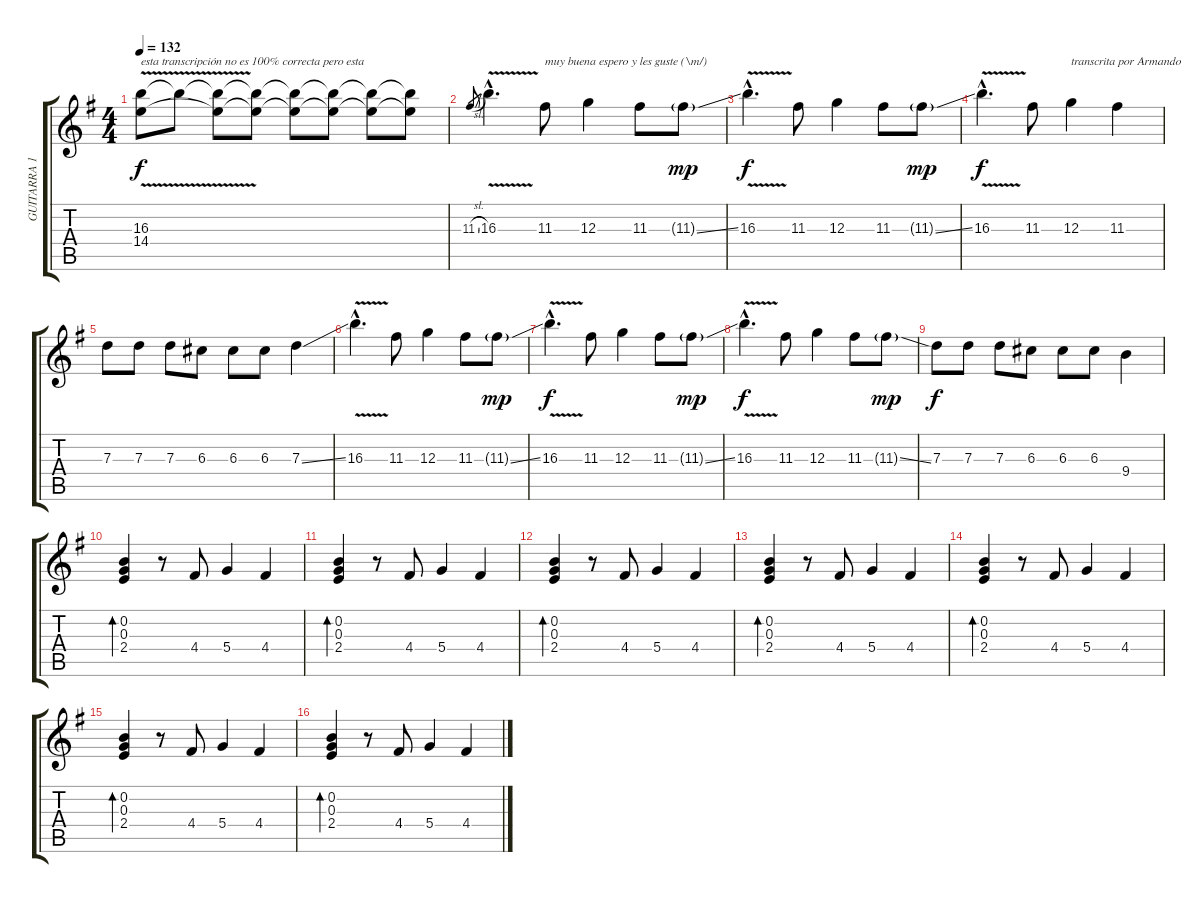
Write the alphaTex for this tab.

\track ("GUITARRA 1" "GUITARRA 1") {instrument overdrivenguitar}
\staff {score tabs}
\tuning (E4 B3 G3 D3 A2 E2) {hide}
\ts (4 4)
\tempo 132
\clef g2
\ks eminor
(16.3{v} 14.4{v}).8{txt "esta transcripción no es 100% correcta pero esta" dy f volume 0 instrument overdrivenguitar} 16.3{t}.8{volume 2} (16.3{t} 14.4{t}).8{volume 6} (16.3{t} 14.4{t}).8{volume 9} (16.3{t} 14.4{t}).8{volume 10} (16.3{t} 14.4{t}).8{volume 12} (16.3{t} 14.4{t}).8{volume 13} (16.3{t} 14.4{t}).8 |
11.3{sl}.8{gr} 16.3{v hac}.4{d} 11.3.8{txt "muy buena espero y les guste (\\m/)"} 12.3.4 11.3.8 11.3{ss g}.8{dy mp} |
16.3{v hac}.4{d dy f} 11.3.8 12.3.4 11.3.8 11.3{ss g}.8{dy mp} |
16.3{v hac}.4{d dy f} 11.3.8 12.3.4{txt "transcrita por Armando"} 11.3.4 |
7.3.8 7.3.8 7.3.8 6.3.8 6.3.8 6.3.8 7.3{ss}.4 |
16.3{v hac}.4{d} 11.3.8 12.3.4 11.3.8 11.3{ss g}.8{dy mp} |
16.3{v hac}.4{d dy f} 11.3.8 12.3.4 11.3.8 11.3{ss g}.8{dy mp} |
16.3{v hac}.4{d dy f} 11.3.8 12.3.4 11.3.8 11.3{ss g}.8{dy mp} |
7.3.8{dy f} 7.3.8 7.3.8 6.3.8 6.3.8 6.3.8 9.4.4 |
(0.2 0.3 2.4).4{bd 240} r.8 4.4.8 5.4.4 4.4.4 |
(0.2 0.3 2.4).4{bd 240} r.8 4.4.8 5.4.4 4.4.4 |
(0.2 0.3 2.4).4{bd 240} r.8 4.4.8 5.4.4 4.4.4 |
(0.2 0.3 2.4).4{bd 240} r.8 4.4.8 5.4.4 4.4.4 |
(0.2 0.3 2.4).4{bd 240} r.8 4.4.8 5.4.4 4.4.4 |
(0.2 0.3 2.4).4{bd 240} r.8 4.4.8 5.4.4 4.4.4 |
(0.2 0.3 2.4).4{bd 240} r.8 4.4.8 5.4.4 4.4.4
